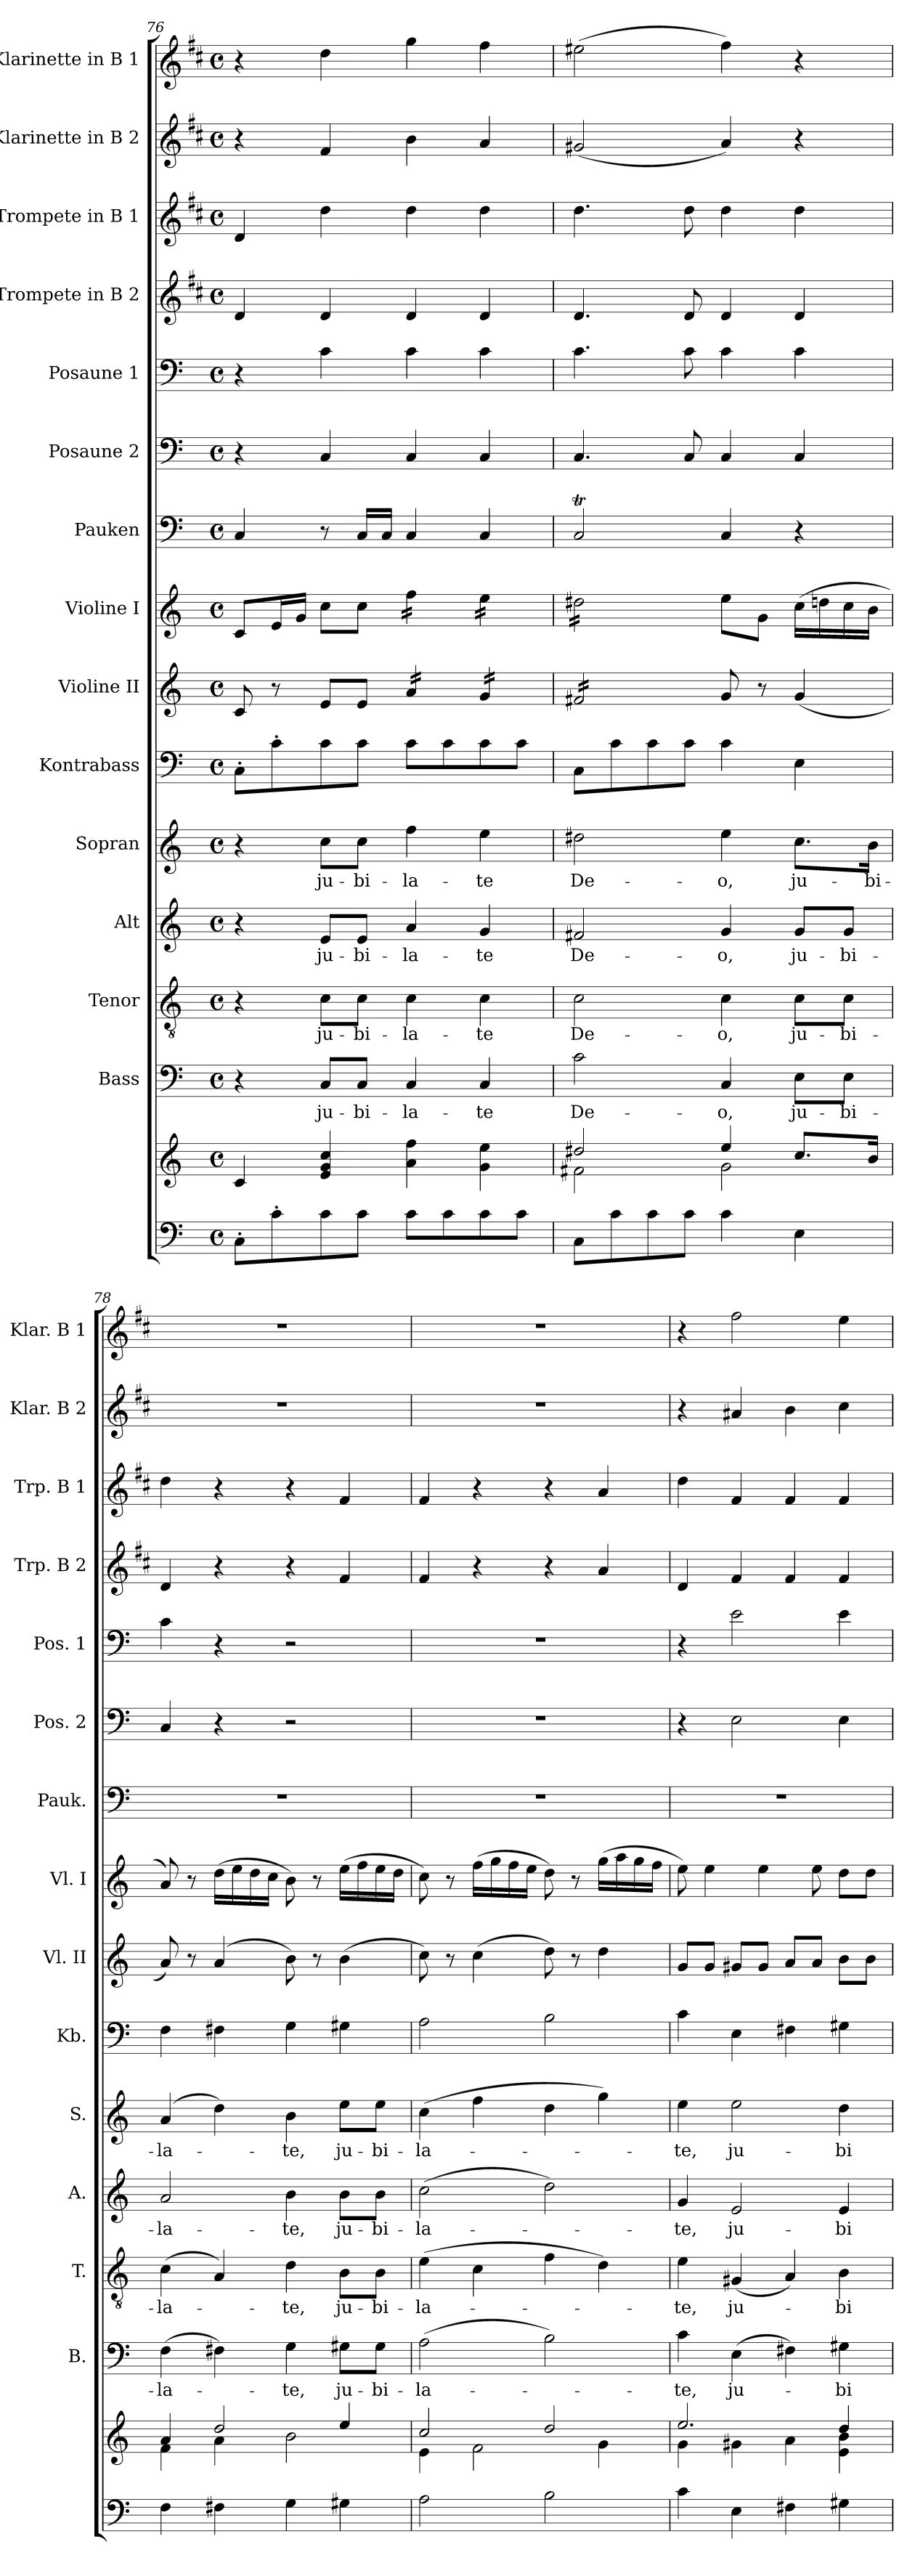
**kern	**kern	**kern	**text	**kern	**text	**kern	**text	**kern	**text	**kern	**kern	**kern	**kern	**kern	**kern	**kern	**kern	**kern	**kern
*part15	*part15	*part14	*part14	*part13	*part13	*part12	*part12	*part11	*part11	*part10	*part9	*part8	*part7	*part6	*part5	*part4	*part3	*part2	*part1
*staff16	*staff15	*staff14	*staff14	*staff13	*staff13	*staff12	*staff12	*staff11	*staff11	*staff10	*staff9	*staff8	*staff7	*staff6	*staff5	*staff4	*staff3	*staff2	*staff1
*	*	*I"Bass	*	*I"Tenor	*	*I"Alt	*	*I"Sopran	*	*I"Kontrabass	*I"Violine II	*I"Violine I	*I"Pauken	*I"Posaune 2	*I"Posaune 1	*I"Trompete in B 2	*I"Trompete in B 1	*I"Klarinette in B 2	*I"Klarinette in B 1
*	*	*I'B.	*	*I'T.	*	*I'A.	*	*I'S.	*	*I'Kb.	*I'Vl. II	*I'Vl. I	*I'Pauk.	*I'Pos. 2	*I'Pos. 1	*I'Trp. B 2	*I'Trp. B 1	*I'Klar. B 2	*I'Klar. B 1
*clefF4	*clefG2	*clefF4	*	*clefGv2	*	*clefG2	*	*clefG2	*	*clefF4	*clefG2	*clefG2	*clefF4	*clefF4	*clefF4	*clefG2	*clefG2	*clefG2	*clefG2
*	*	*	*	*	*	*	*	*	*	*ITrd7c12	*	*	*	*	*	*ITrd1c2	*ITrd1c2	*ITrd1c2	*ITrd1c2
*k[]	*k[]	*k[]	*	*k[]	*	*k[]	*	*k[]	*	*k[]	*k[]	*k[]	*k[]	*k[]	*k[]	*k[]	*k[]	*k[]	*k[]
*C:	*C:	*C:	*	*C:	*	*C:	*	*C:	*	*C:	*C:	*C:	*C:	*C:	*C:	*C:	*C:	*C:	*C:
*M4/4	*M4/4	*M4/4	*	*M4/4	*	*M4/4	*	*M4/4	*	*M4/4	*M4/4	*M4/4	*M4/4	*M4/4	*M4/4	*M4/4	*M4/4	*M4/4	*M4/4
*met(c)	*met(c)	*met(c)	*	*met(c)	*	*met(c)	*	*met(c)	*	*met(c)	*met(c)	*met(c)	*met(c)	*met(c)	*met(c)	*met(c)	*met(c)	*met(c)	*met(c)
=76	=76	=76	=76	=76	=76	=76	=76	=76	=76	=76	=76	=76	=76	=76	=76	=76	=76	=76	=76
8C'>\L	4c/	4r	.	4r	.	4r	.	4r	.	8CC'>\L	8c/	8c/L	4C/	4r	4r	4c/	4c/	4r	4r
8c'>\	.	.	.	.	.	.	.	.	.	8C'>\	8r	16e/L	.	.	.	.	.	.	.
.	.	.	.	.	.	.	.	.	.	.	.	16g/JJ	.	.	.	.	.	.	.
!	!	!	!LO:LY:b	!	!LO:LY:b	!	!LO:LY:b	!	!LO:LY:b	!	!	!	!	!	!	!	!	!	!
8c\	4e/ 4g/ 4cc/	8C/L	ju-	8c\L	ju-	8e/L	ju-	8cc\L	ju-	8C\	8e/L	8cc\L	8r	4C/	4c\	4c/	4cc\	4e/	4cc\
!	!	!	!LO:LY:b	!	!LO:LY:b	!	!LO:LY:b	!	!LO:LY:b	!	!	!	!	!	!	!	!	!	!
8c\J	.	8C/J	-bi-	8c\J	-bi-	8e/J	-bi-	8cc\J	-bi-	8C\J	8e/J	8cc\J	16C/LL	.	.	.	.	.	.
.	.	.	.	.	.	.	.	.	.	.	.	.	16C/JJ	.	.	.	.	.	.
!	!	!	!LO:LY:b	!	!LO:LY:b	!	!LO:LY:b	!	!LO:LY:b	!	!	!	!	!	!	!	!	!	!
*	*	*	*	*	*	*	*	*	*	*	*tremolo	*	*	*	*	*	*	*	*
*	*	*	*	*	*	*	*	*	*	*	*	*tremolo	*	*	*	*	*	*	*
8c\L	4a\ 4ff\	4C/	-la-	4c\	-la-	4a/	-la-	4ff\	-la-	8C\L	16a/LL	16ff\LL	4C/	4C/	4c\	4c/	4cc\	4a\	4ff\
.	.	.	.	.	.	.	.	.	.	.	16a/	16ff\	.	.	.	.	.	.	.
8c\	.	.	.	.	.	.	.	.	.	8C\	16a/	16ff\	.	.	.	.	.	.	.
.	.	.	.	.	.	.	.	.	.	.	16a/JJ	16ff\JJ	.	.	.	.	.	.	.
!	!	!	!LO:LY:b	!	!LO:LY:b	!	!LO:LY:b	!	!LO:LY:b	!	!	!	!	!	!	!	!	!	!
8c\	4g\ 4ee\	4C/	-te	4c\	-te	4g/	-te	4ee\	-te	8C\	16g/LL	16ee\LL	4C/	4C/	4c\	4c/	4cc\	4g/	4ee\
.	.	.	.	.	.	.	.	.	.	.	16g/	16ee\	.	.	.	.	.	.	.
8c\J	.	.	.	.	.	.	.	.	.	8C\J	16g/	16ee\	.	.	.	.	.	.	.
.	.	.	.	.	.	.	.	.	.	.	16g/JJ	16ee\JJ	.	.	.	.	.	.	.
=77	=77	=77	=77	=77	=77	=77	=77	=77	=77	=77	=77	=77	=77	=77	=77	=77	=77	=77	=77
*	*^	*	*	*	*	*	*	*	*	*	*	*	*	*	*	*	*	*	*
!	!	!	!	!LO:LY:b	!	!LO:LY:b	!	!LO:LY:b	!	!LO:LY:b	!	!	!	!	!	!	!	!	!	!
8C\L	2dd#X/	2f#X\	2c\	De-	2c\	De-	2f#X/	De-	2dd#X\	De-	8CC\L	16f#X/LL	16dd#X\LL	2CT/	4.C/	4.c\	4.c/	4.cc\	(<2f#X/	(>2dd#X\
.	.	.	.	.	.	.	.	.	.	.	.	16f#X/	16dd#X\	.	.	.	.	.	.	.
8c\	.	.	.	.	.	.	.	.	.	.	8C\	16f#X/	16dd#X\	.	.	.	.	.	.	.
.	.	.	.	.	.	.	.	.	.	.	.	16f#X/	16dd#X\	.	.	.	.	.	.	.
8c\	.	.	.	.	.	.	.	.	.	.	8C\	16f#X/	16dd#X\	.	.	.	.	.	.	.
.	.	.	.	.	.	.	.	.	.	.	.	16f#X/	16dd#X\	.	.	.	.	.	.	.
8c\J	.	.	.	.	.	.	.	.	.	.	8C\J	16f#X/	16dd#X\	.	8C/	8c\	8c/	8cc\	.	.
.	.	.	.	.	.	.	.	.	.	.	.	16f#X/JJ	16dd#X\JJ	.	.	.	.	.	.	.
*	*	*	*	*	*	*	*	*	*	*	*	*	*Xtremolo	*	*	*	*	*	*	*
*	*	*	*	*	*	*	*	*	*	*	*	*Xtremolo	*	*	*	*	*	*	*	*
!	!	!	!	!LO:LY:b	!	!LO:LY:b	!	!LO:LY:b	!	!LO:LY:b	!	!	!	!	!	!	!	!	!	!
4c\	4ee/	2g\	4C/	-o,	4c\	-o,	4g/	-o,	4ee\	-o,	4C\	8g/	8ee\L	4C/	4C/	4c\	4c/	4cc\	4g/)	4ee\)
.	.	.	.	.	.	.	.	.	.	.	.	8r	8g\J	.	.	.	.	.	.	.
!	!	!	!	!LO:LY:b	!	!LO:LY:b	!	!LO:LY:b	!	!LO:LY:b	!	!	!	!	!	!	!	!	!	!
4E\	8.cc/L	.	8E\L	ju-	8c\L	ju-	8g/L	ju-	8.cc\L	ju-	4EE\	(<4g/	(>16cc\LL	4r	4C/	4c\	4c/	4cc\	4r	4r
.	.	.	.	.	.	.	.	.	.	.	.	.	16ddn\	.	.	.	.	.	.	.
!	!	!	!	!LO:LY:b	!	!LO:LY:b	!	!LO:LY:b	!	!	!	!	!	!	!	!	!	!	!	!
.	.	.	8E\J	-bi-	8c\J	-bi-	8g/J	-bi-	.	.	.	.	16cc\	.	.	.	.	.	.	.
!	!	!	!	!	!	!	!	!	!	!LO:LY:b	!	!	!	!	!	!	!	!	!	!
.	16b/Jk	.	.	.	.	.	.	.	16b\Jk	-bi-	.	.	16b\JJ	.	.	.	.	.	.	.
!!LO:PB:g=z
=78	=78	=78	=78	=78	=78	=78	=78	=78	=78	=78	=78	=78	=78	=78	=78	=78	=78	=78	=78	=78
!	!	!	!	!LO:LY:b	!	!LO:LY:b	!	!LO:LY:b	!	!LO:LY:b	!	!	!	!	!	!	!	!	!	!
4F\	4a/	4f\	(>4F\	-la-	(>4c\	-la-	2a/	-la-	(4a/	-la-	4FF\	8a/)	8a/)	1r	4C/	4c\	4c/	4cc\	1r	1r
.	.	.	.	.	.	.	.	.	.	.	.	8r	8r	.	.	.	.	.	.	.
4F#X\	2dd/	4a\	4F#X\)	.	4A/)	.	.	.	4dd\)	.	4FF#X\	(4a/	(>16dd\LL	.	4r	4r	4r	4r	.	.
.	.	.	.	.	.	.	.	.	.	.	.	.	16ee\	.	.	.	.	.	.	.
.	.	.	.	.	.	.	.	.	.	.	.	.	16dd\	.	.	.	.	.	.	.
.	.	.	.	.	.	.	.	.	.	.	.	.	16cc\JJ	.	.	.	.	.	.	.
!	!	!	!	!LO:LY:b	!	!LO:LY:b	!	!LO:LY:b	!	!LO:LY:b	!	!	!	!	!	!	!	!	!	!
4G\	.	2b\	4G\	-te,	4d\	-te,	4b\	-te,	4b\	-te,	4GG\	8b\)	8b\)	.	2r	2r	4r	4r	.	.
.	.	.	.	.	.	.	.	.	.	.	.	8r	8r	.	.	.	.	.	.	.
!	!	!	!	!LO:LY:b	!	!LO:LY:b	!	!LO:LY:b	!	!LO:LY:b	!	!	!	!	!	!	!	!	!	!
4G#X\	4ee/	.	8G#X\L	ju-	8B\L	ju-	8b\L	ju-	8ee\L	ju-	4GG#X\	(>4b\	(>16ee\LL	.	.	.	4e/	4e/	.	.
.	.	.	.	.	.	.	.	.	.	.	.	.	16ff\	.	.	.	.	.	.	.
!	!	!	!	!LO:LY:b	!	!LO:LY:b	!	!LO:LY:b	!	!LO:LY:b	!	!	!	!	!	!	!	!	!	!
.	.	.	8G#\J	-bi-	8B\J	-bi-	8b\J	-bi-	8ee\J	-bi-	.	.	16ee\	.	.	.	.	.	.	.
.	.	.	.	.	.	.	.	.	.	.	.	.	16dd\JJ	.	.	.	.	.	.	.
=79	=79	=79	=79	=79	=79	=79	=79	=79	=79	=79	=79	=79	=79	=79	=79	=79	=79	=79	=79	=79
!	!	!	!	!LO:LY:b	!	!LO:LY:b	!	!LO:LY:b	!	!LO:LY:b	!	!	!	!	!	!	!	!	!	!
2A\	2cc/	4e\	(>2A\	-la-	(>4e\	-la-	(>2cc\	-la-	(>4cc\	-la-	2AA\	8cc\)	8cc\)	1r	1r	1r	4e/	4e/	1r	1r
.	.	.	.	.	.	.	.	.	.	.	.	8r	8r	.	.	.	.	.	.	.
.	.	2f\	.	.	4c\	.	.	.	4ff\	.	.	(>4cc\	(>16ff\LL	.	.	.	4r	4r	.	.
.	.	.	.	.	.	.	.	.	.	.	.	.	16gg\	.	.	.	.	.	.	.
.	.	.	.	.	.	.	.	.	.	.	.	.	16ff\	.	.	.	.	.	.	.
.	.	.	.	.	.	.	.	.	.	.	.	.	16ee\JJ	.	.	.	.	.	.	.
2B\	2dd/	.	2B\)	.	4f\	.	2dd\)	.	4dd\	.	2BB\	8dd\)	8dd\)	.	.	.	4r	4r	.	.
.	.	.	.	.	.	.	.	.	.	.	.	8r	8r	.	.	.	.	.	.	.
.	.	4g\	.	.	4d\)	.	.	.	4gg\)	.	.	4dd\	(>16gg\LL	.	.	.	4g/	4g/	.	.
.	.	.	.	.	.	.	.	.	.	.	.	.	16aa\	.	.	.	.	.	.	.
.	.	.	.	.	.	.	.	.	.	.	.	.	16gg\	.	.	.	.	.	.	.
.	.	.	.	.	.	.	.	.	.	.	.	.	16ff\JJ	.	.	.	.	.	.	.
=80	=80	=80	=80	=80	=80	=80	=80	=80	=80	=80	=80	=80	=80	=80	=80	=80	=80	=80	=80	=80
!	!	!	!	!LO:LY:b	!	!LO:LY:b	!	!LO:LY:b	!	!LO:LY:b	!	!	!	!	!	!	!	!	!	!
4c\	2.ee/	4g\	4c\	-te,	4e\	-te,	4g/	-te,	4ee\	-te,	4C\	8g/L	8ee\)	1r	4r	4r	4c/	4cc\	4r	4r
.	.	.	.	.	.	.	.	.	.	.	.	8g/J	4ee\	.	.	.	.	.	.	.
!	!	!	!	!LO:LY:b	!	!LO:LY:b	!	!LO:LY:b	!	!LO:LY:b	!	!	!	!	!	!	!	!	!	!
4E\	.	4g#X\	(>4E\	ju-	(<4G#X/	ju-	2e/	ju-	2ee\	ju-	4EE\	8g#X/L	.	.	2E\	2e\	4e/	4e/	4g#X/	2ee\
.	.	.	.	.	.	.	.	.	.	.	.	8g#/J	4ee\	.	.	.	.	.	.	.
4F#X\	.	4a\	4F#X\)	.	4A/)	.	.	.	.	.	4FF#X\	8a/L	.	.	.	.	4e/	4e/	4a\	.
.	.	.	.	.	.	.	.	.	.	.	.	8a/J	8ee\	.	.	.	.	.	.	.
!	!	!	!	!LO:LY:b	!	!LO:LY:b	!	!LO:LY:b	!	!LO:LY:b	!	!	!	!	!	!	!	!	!	!
4G#X\	4dd/	4e\ 4b\	4G#X\	-bi-	4B\	-bi-	4e/	-bi-	4dd\	-bi-	4GG#X\	8b\L	8dd\L	.	4E\	4e\	4e/	4e/	4b\	4dd\
.	.	.	.	.	.	.	.	.	.	.	.	8b\J	8dd\J	.	.	.	.	.	.	.
*	*v	*v	*	*	*	*	*	*	*	*	*	*	*	*	*	*	*	*	*	*
=	=	=	=	=	=	=	=	=	=	=	=	=	=	=	=	=	=	=	=
*-	*-	*-	*-	*-	*-	*-	*-	*-	*-	*-	*-	*-	*-	*-	*-	*-	*-	*-	*-
